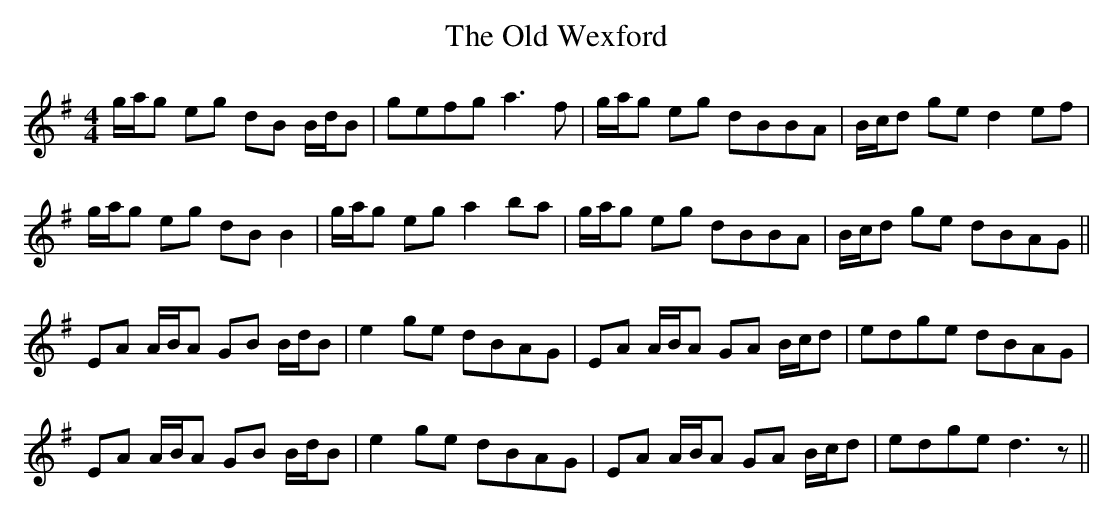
X:1
T: The Old Wexford
M: 4/4
L: 1/8
K: Ador
g/a/g eg dB B/d/B|gefg a3 f|g/a/g eg dBBA|B/c/d ge d2 ef|
g/a/g eg dB B2|g/a/g eg a2 ba|g/a/g eg dBBA|B/c/d ge dBAG||
EA A/B/A GB B/d/B|e2 ge dBAG|EA A/B/A GA B/c/d|edge dBAG|
EA A/B/A GB B/d/B|e2 ge dBAG|EA A/B/A GA B/c/d|edge d3 z||
